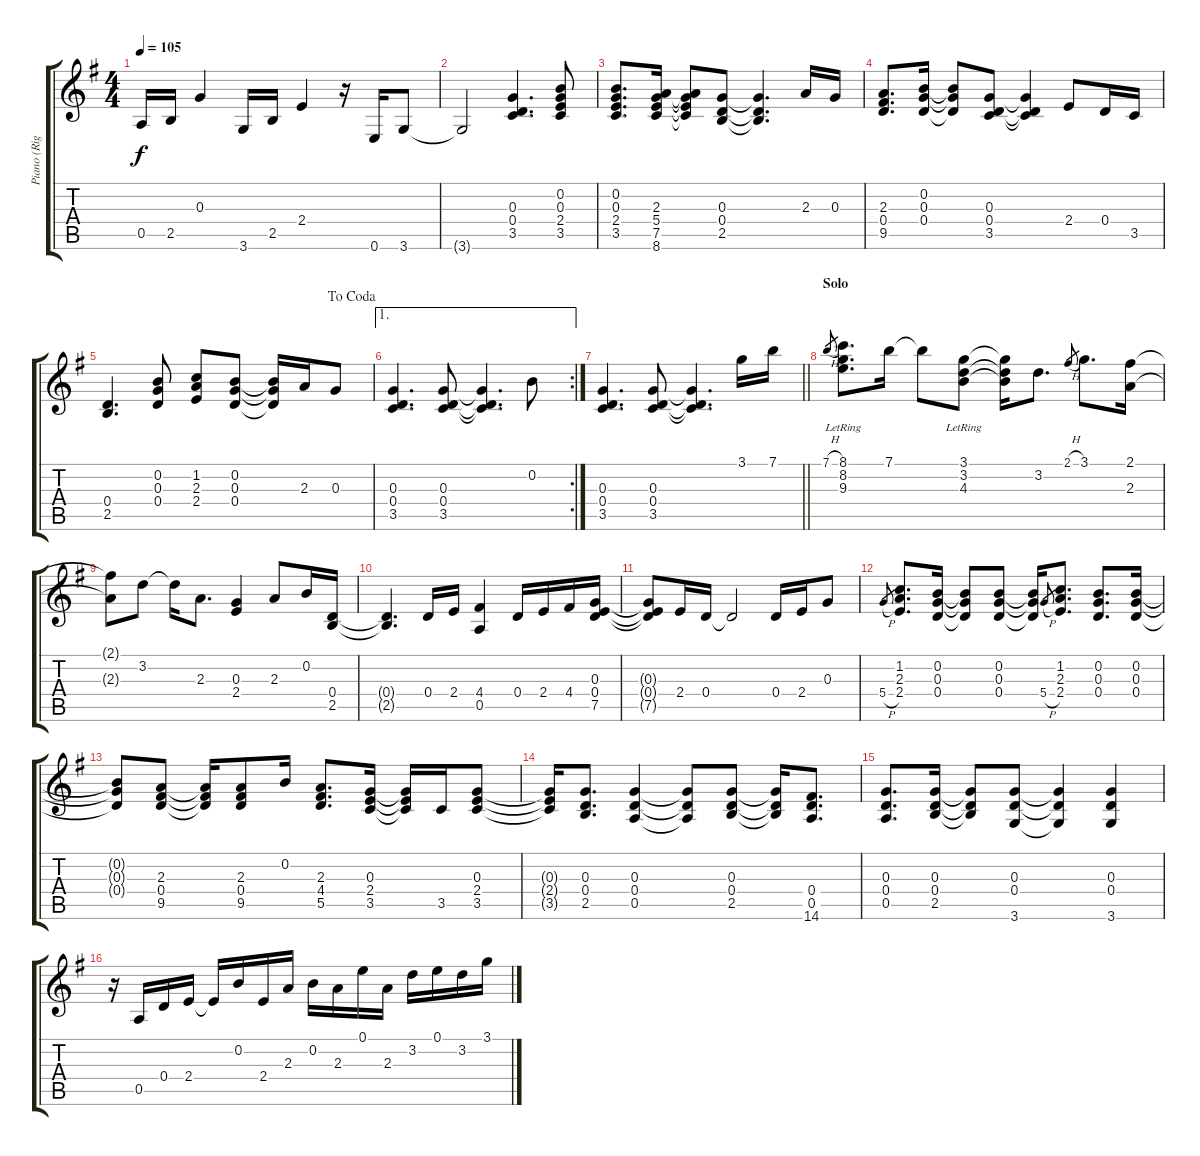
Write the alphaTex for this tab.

\track ("Piano (Right)" "Piano (Rig") {instrument electricgrandpiano}
\staff {score tabs}
\tuning (E5 B4 G4 D4 A3 E3) {hide}
\ts (4 4)
\tempo 105
\clef g2
\ks g
0.5.16{dy f} 2.5.16 0.3.4 3.6.16 2.5.16 2.4.4 r.16 0.6.16 3.6.8 |
3.6{t}.2 (0.3 0.4 3.5).4{d} (0.2 0.3 2.4 3.5).8 |
(0.2 0.3 2.4 3.5).8{d} (2.3 5.4 7.5 8.6).16 (2.3{t} 5.4{t} 7.5{t} 8.6{t}).8 (0.3 0.4 2.5).8 (0.3{t} 0.4{t} 2.5{t}).4{d} 2.3.16 0.3.16 |
(2.3 0.4 9.5).8{d} (0.2 0.3 0.4).16 (0.2{t} 0.3{t} 0.4{t}).8 (0.3 0.4 3.5).8 (0.3{t} 0.4{t} 3.5{t}).4 2.4.8 0.4.16 3.5.16 |
\jump dacoda
(0.4 2.5).4{d} (0.2 0.3 0.4).8 (1.2 2.3 2.4).8 (0.2 0.3 0.4).8 (0.2{t} 0.3{t} 0.4{t}).16 2.3.16 0.3.8 |
\ae 1
\rc 2
(0.3 0.4 3.5).4{d} (0.3 0.4 3.5).8 (0.3{t} 0.4{t} 3.5{t}).4{d} 0.2.8 |
\barLineRight lightlight
(0.3 0.4 3.5).4{d} (0.3 0.4 3.5).8 (0.3{t} 0.4{t} 3.5{t}).4{d} 3.1.16 7.1.16 |
\section ("" "Solo")
7.1{h}.8{gr} (8.1 8.2{lr} 9.3{lr}).8{d} 7.1.16 7.1{t}.8 (3.1 3.2{lr} 4.3{lr}).8 (3.1{t} 3.2{t} 4.3{t}).16 3.2.8{d} 2.1{h}.8{gr} 3.1.8{d} (2.1 2.3).16 |
(2.1{t} 2.3{t}).8 3.2.8 3.2{t}.16 2.3.8{d} (0.3 2.4).4 2.3.8 0.2.16 (0.4 2.5).16 |
(0.4{t} 2.5{t}).4{d} 0.4.16 2.4.16 (4.4 0.5).4 0.4.16 2.4.16 4.4.16 (0.3 0.4 7.5).16 |
(0.3{t} 0.4{t} 7.5{t}).8 2.4.16 0.4.16 0.4{t}.2 0.4.16 2.4.16 0.3.8 |
5.4{h}.8{gr} (1.2 2.3 2.4).8{d} (0.2 0.3 0.4).16 (0.2{t} 0.3{t} 0.4{t}).8 (0.2 0.3 0.4).8 (0.2{t} 0.3{t} 0.4{t}).16 5.4{h}.8{gr} (1.2 2.3 2.4).8{d} (0.2 0.3 0.4).8{d} (0.2 0.3 0.4).16 |
(0.2{t} 0.3{t} 0.4{t}).8 (2.3 0.4 9.5).8 (2.3{t} 0.4{t} 9.5{t}).16 (2.3 0.4 9.5).8 0.2.16 (2.3 4.4 5.5).8{d} (0.3 2.4 3.5).16 (0.3{t} 2.4{t} 3.5{t}).16 3.5.16 (0.3 2.4 3.5).8 |
(0.3{t} 2.4{t} 3.5{t}).16 (0.3 0.4 2.5).8{d} (0.3 0.4 0.5).4 (0.3{t} 0.4{t} 0.5{t}).8 (0.3 0.4 2.5).8 (0.3{t} 0.4{t} 2.5{t}).16 (0.4 0.5 14.6).8{d} |
(0.3 0.4 0.5).8{d} (0.3 0.4 2.5).16 (0.3{t} 0.4{t} 2.5{t}).8 (0.3 0.4 3.6).8 (0.3{t} 0.4{t} 3.6{t}).4 (0.3 0.4 3.6).4 |
r.16 0.5.16 0.4.16 2.4.16 2.4{t}.16 0.2.16 2.4.16 2.3.16 0.2.16 2.3.16 0.1.16 2.3.16 3.2.16 0.1.16 3.2.16 3.1.16
